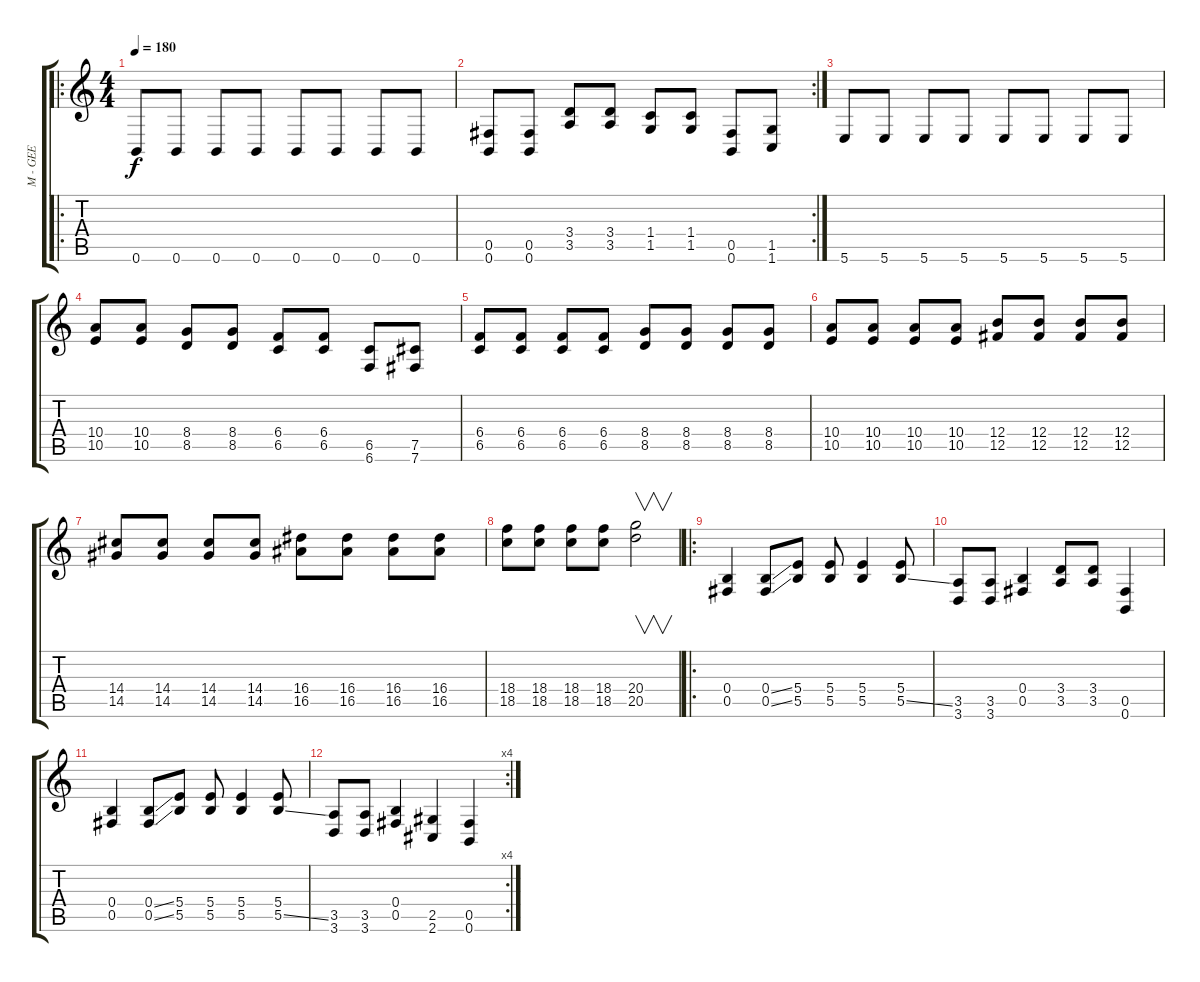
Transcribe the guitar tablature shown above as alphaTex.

\track ("M - GEE" "M - GEE") {instrument distortionguitar}
\staff {score tabs}
\tuning (Db4 Ab3 E3 B2 Gb2 B1) {hide}
\ro
\ts (4 4)
\tempo 180
\clef g2
\ks c
0.6.8{dy f} 0.6.8 0.6.8 0.6.8 0.6.8 0.6.8 0.6.8 0.6.8 |
\rc 2
(0.5 0.6).8 (0.5 0.6).8 (3.4 3.5).8 (3.4 3.5).8 (1.4 1.5).8 (1.4 1.5).8 (0.5 0.6).8 (1.5 1.6).8 |
5.6.8 5.6.8 5.6.8 5.6.8 5.6.8 5.6.8 5.6.8 5.6.8 |
(10.4 10.5).8 (10.4 10.5).8 (8.4 8.5).8 (8.4 8.5).8 (6.4 6.5).8 (6.4 6.5).8 (6.5 6.6).8 (7.5 7.6).8 |
(6.4 6.5).8 (6.4 6.5).8 (6.4 6.5).8 (6.4 6.5).8 (8.4 8.5).8 (8.4 8.5).8 (8.4 8.5).8 (8.4 8.5).8 |
(10.4 10.5).8 (10.4 10.5).8 (10.4 10.5).8 (10.4 10.5).8 (12.4 12.5).8 (12.4 12.5).8 (12.4 12.5).8 (12.4 12.5).8 |
(14.4 14.5).8 (14.4 14.5).8 (14.4 14.5).8 (14.4 14.5).8 (16.4 16.5).8 (16.4 16.5).8 (16.4 16.5).8 (16.4 16.5).8 |
(18.4 18.5).8 (18.4 18.5).8 (18.4 18.5).8 (18.4 18.5).8 (20.4 20.5).2{v} |
\ro
(0.4 0.5).4 (0.4{ss} 0.5{ss}).8 (5.4 5.5).8 (5.4 5.5).8 (5.4 5.5).4 (5.4 5.5{ss}).8 |
(3.5 3.6).8 (3.5 3.6).8 (0.4 0.5).4 (3.4 3.5).8 (3.4 3.5).8 (0.5 0.6).4 |
(0.4 0.5).4 (0.4{ss} 0.5{ss}).8 (5.4 5.5).8 (5.4 5.5).8 (5.4 5.5).4 (5.4 5.5{ss}).8 |
\rc 4
(3.5 3.6).8 (3.5 3.6).8 (0.4 0.5).4 (2.5 2.6).4 (0.5 0.6).4
